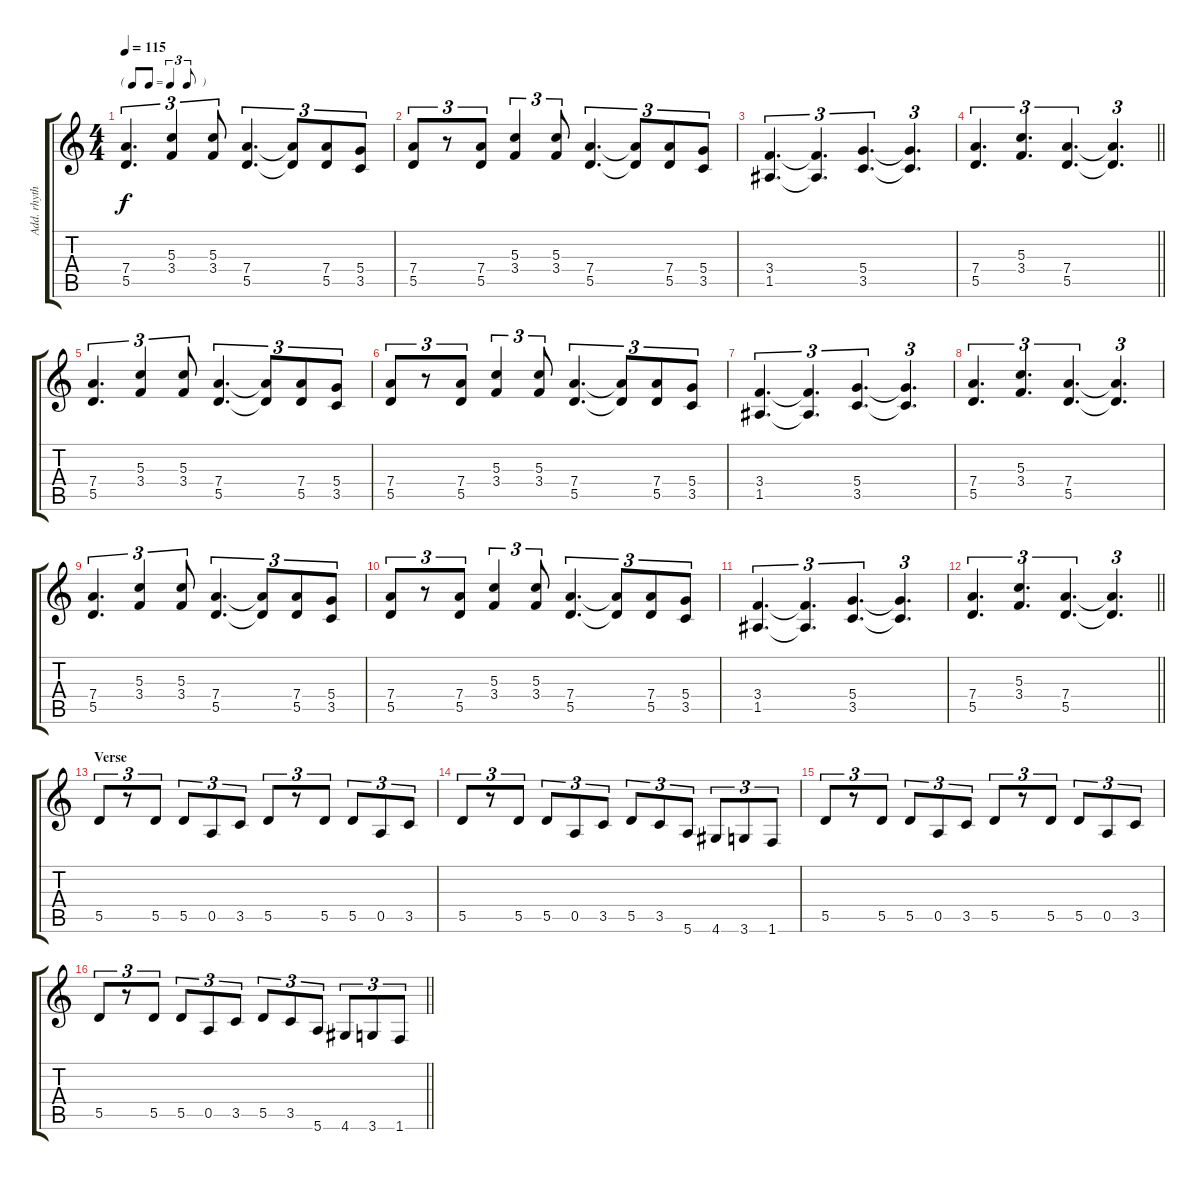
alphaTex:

\track ("Add. rhythm" "Add. rhyth") {instrument distortionguitar}
\staff {score tabs}
\tuning (E4 B3 G3 D3 A2 E2) {hide}
\ts (4 4)
\tf triplet8th
\tempo 115
\clef g2
\ks c
(7.4 5.5).4{d tu (3 2) dy f} (5.3 3.4).4{tu (3 2)} (5.3 3.4).8{tu (3 2)} (7.4 5.5).4{d tu (3 2)} (7.4{t} 5.5{t}).8{tu (3 2)} (7.4 5.5).8{tu (3 2)} (5.4 3.5).8{tu (3 2)} |
(7.4 5.5).8{tu (3 2)} r.8{tu (3 2)} (7.4 5.5).8{tu (3 2)} (5.3 3.4).4{tu (3 2)} (5.3 3.4).8{tu (3 2)} (7.4 5.5).4{d tu (3 2)} (7.4{t} 5.5{t}).8{tu (3 2)} (7.4 5.5).8{tu (3 2)} (5.4 3.5).8{tu (3 2)} |
(3.4 1.5).4{d tu (3 2)} (3.4{t} 1.5{t}).4{d tu (3 2)} (5.4 3.5).4{d tu (3 2)} (5.4{t} 3.5{t}).4{d tu (3 2)} |
\barLineRight lightlight
(7.4 5.5).4{d tu (3 2)} (5.3 3.4).4{d tu (3 2)} (7.4 5.5).4{d tu (3 2)} (7.4{t} 5.5{t}).4{d tu (3 2)} |
(7.4 5.5).4{d tu (3 2)} (5.3 3.4).4{tu (3 2)} (5.3 3.4).8{tu (3 2)} (7.4 5.5).4{d tu (3 2)} (7.4{t} 5.5{t}).8{tu (3 2)} (7.4 5.5).8{tu (3 2)} (5.4 3.5).8{tu (3 2)} |
(7.4 5.5).8{tu (3 2)} r.8{tu (3 2)} (7.4 5.5).8{tu (3 2)} (5.3 3.4).4{tu (3 2)} (5.3 3.4).8{tu (3 2)} (7.4 5.5).4{d tu (3 2)} (7.4{t} 5.5{t}).8{tu (3 2)} (7.4 5.5).8{tu (3 2)} (5.4 3.5).8{tu (3 2)} |
(3.4 1.5).4{d tu (3 2)} (3.4{t} 1.5{t}).4{d tu (3 2)} (5.4 3.5).4{d tu (3 2)} (5.4{t} 3.5{t}).4{d tu (3 2)} |
(7.4 5.5).4{d tu (3 2)} (5.3 3.4).4{d tu (3 2)} (7.4 5.5).4{d tu (3 2)} (7.4{t} 5.5{t}).4{d tu (3 2)} |
(7.4 5.5).4{d tu (3 2)} (5.3 3.4).4{tu (3 2)} (5.3 3.4).8{tu (3 2)} (7.4 5.5).4{d tu (3 2)} (7.4{t} 5.5{t}).8{tu (3 2)} (7.4 5.5).8{tu (3 2)} (5.4 3.5).8{tu (3 2)} |
(7.4 5.5).8{tu (3 2)} r.8{tu (3 2)} (7.4 5.5).8{tu (3 2)} (5.3 3.4).4{tu (3 2)} (5.3 3.4).8{tu (3 2)} (7.4 5.5).4{d tu (3 2)} (7.4{t} 5.5{t}).8{tu (3 2)} (7.4 5.5).8{tu (3 2)} (5.4 3.5).8{tu (3 2)} |
(3.4 1.5).4{d tu (3 2)} (3.4{t} 1.5{t}).4{d tu (3 2)} (5.4 3.5).4{d tu (3 2)} (5.4{t} 3.5{t}).4{d tu (3 2)} |
\barLineRight lightlight
(7.4 5.5).4{d tu (3 2)} (5.3 3.4).4{d tu (3 2)} (7.4 5.5).4{d tu (3 2)} (7.4{t} 5.5{t}).4{d tu (3 2)} |
\section ("" "Verse")
5.5.8{tu (3 2)} r.8{tu (3 2)} 5.5.8{tu (3 2)} 5.5.8{tu (3 2)} 0.5.8{tu (3 2)} 3.5.8{tu (3 2)} 5.5.8{tu (3 2)} r.8{tu (3 2)} 5.5.8{tu (3 2)} 5.5.8{tu (3 2)} 0.5.8{tu (3 2)} 3.5.8{tu (3 2)} |
5.5.8{tu (3 2)} r.8{tu (3 2)} 5.5.8{tu (3 2)} 5.5.8{tu (3 2)} 0.5.8{tu (3 2)} 3.5.8{tu (3 2)} 5.5.8{tu (3 2)} 3.5.8{tu (3 2)} 5.6.8{tu (3 2)} 4.6.8{tu (3 2)} 3.6.8{tu (3 2)} 1.6.8{tu (3 2)} |
5.5.8{tu (3 2)} r.8{tu (3 2)} 5.5.8{tu (3 2)} 5.5.8{tu (3 2)} 0.5.8{tu (3 2)} 3.5.8{tu (3 2)} 5.5.8{tu (3 2)} r.8{tu (3 2)} 5.5.8{tu (3 2)} 5.5.8{tu (3 2)} 0.5.8{tu (3 2)} 3.5.8{tu (3 2)} |
\barLineRight lightlight
5.5.8{tu (3 2)} r.8{tu (3 2)} 5.5.8{tu (3 2)} 5.5.8{tu (3 2)} 0.5.8{tu (3 2)} 3.5.8{tu (3 2)} 5.5.8{tu (3 2)} 3.5.8{tu (3 2)} 5.6.8{tu (3 2)} 4.6.8{tu (3 2)} 3.6.8{tu (3 2)} 1.6.8{tu (3 2)}
